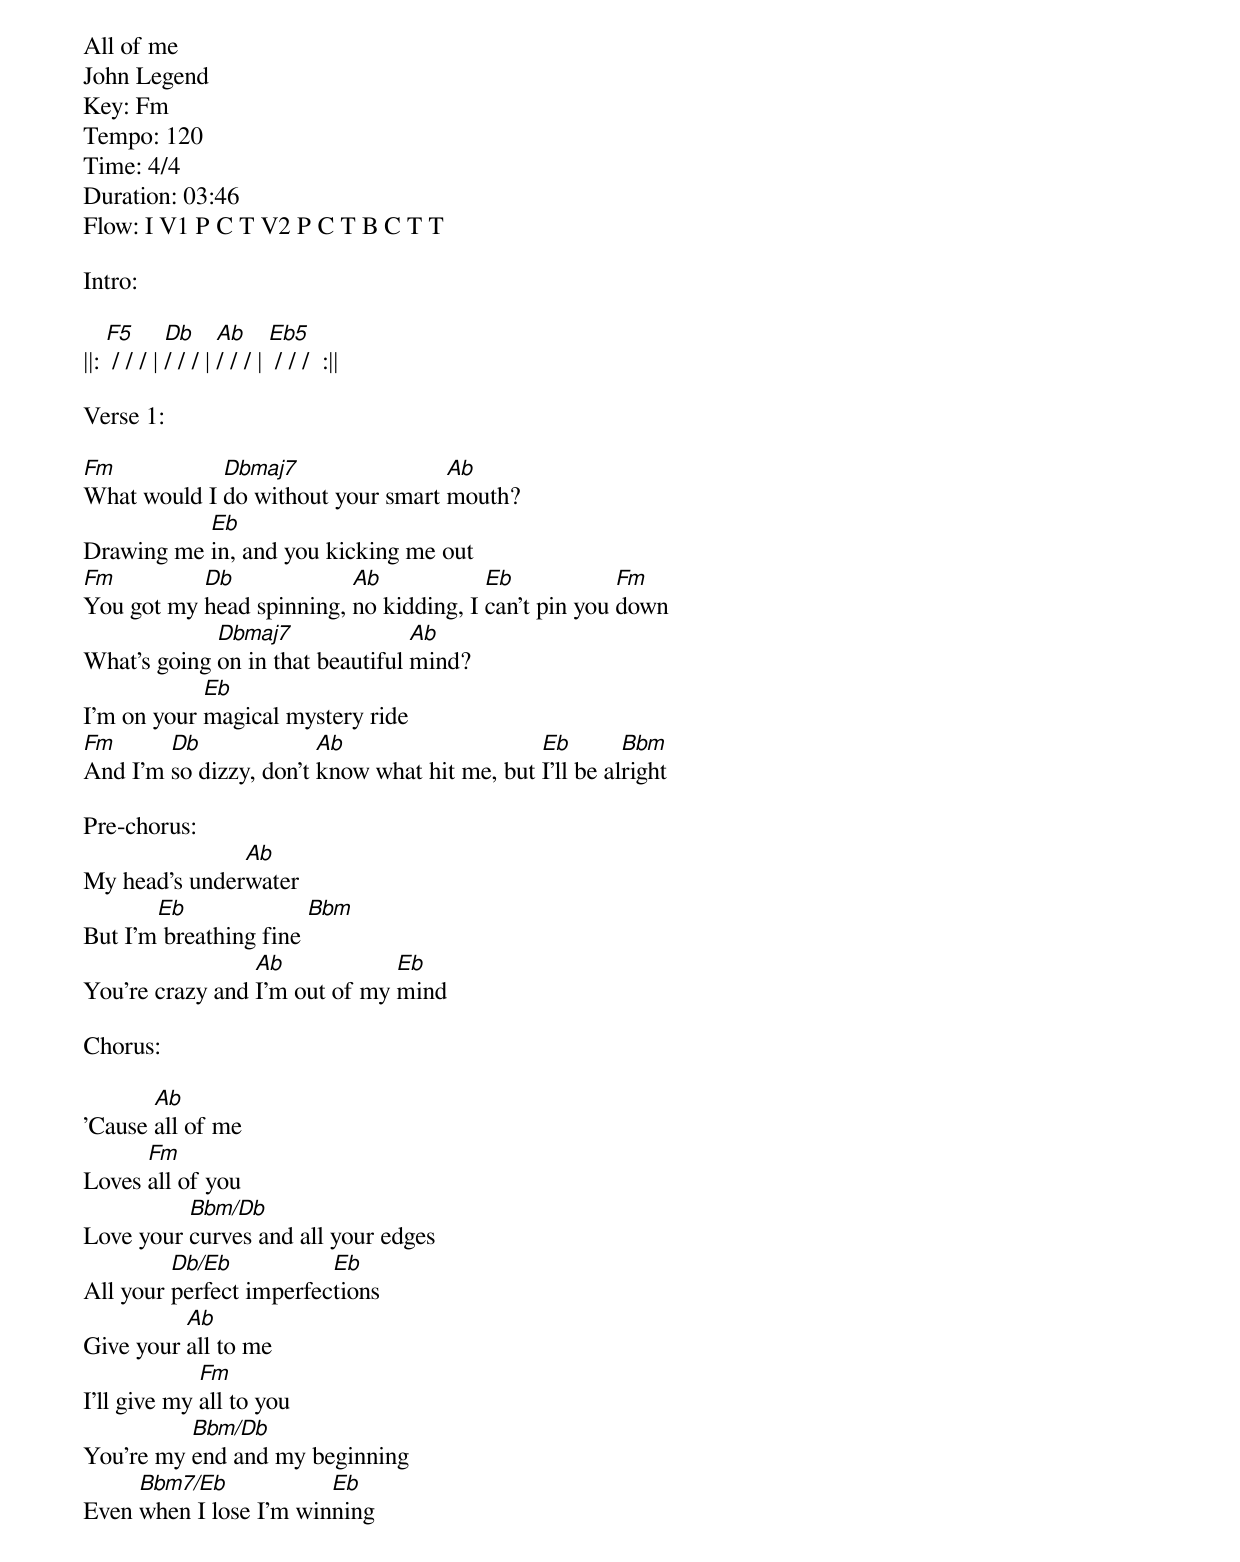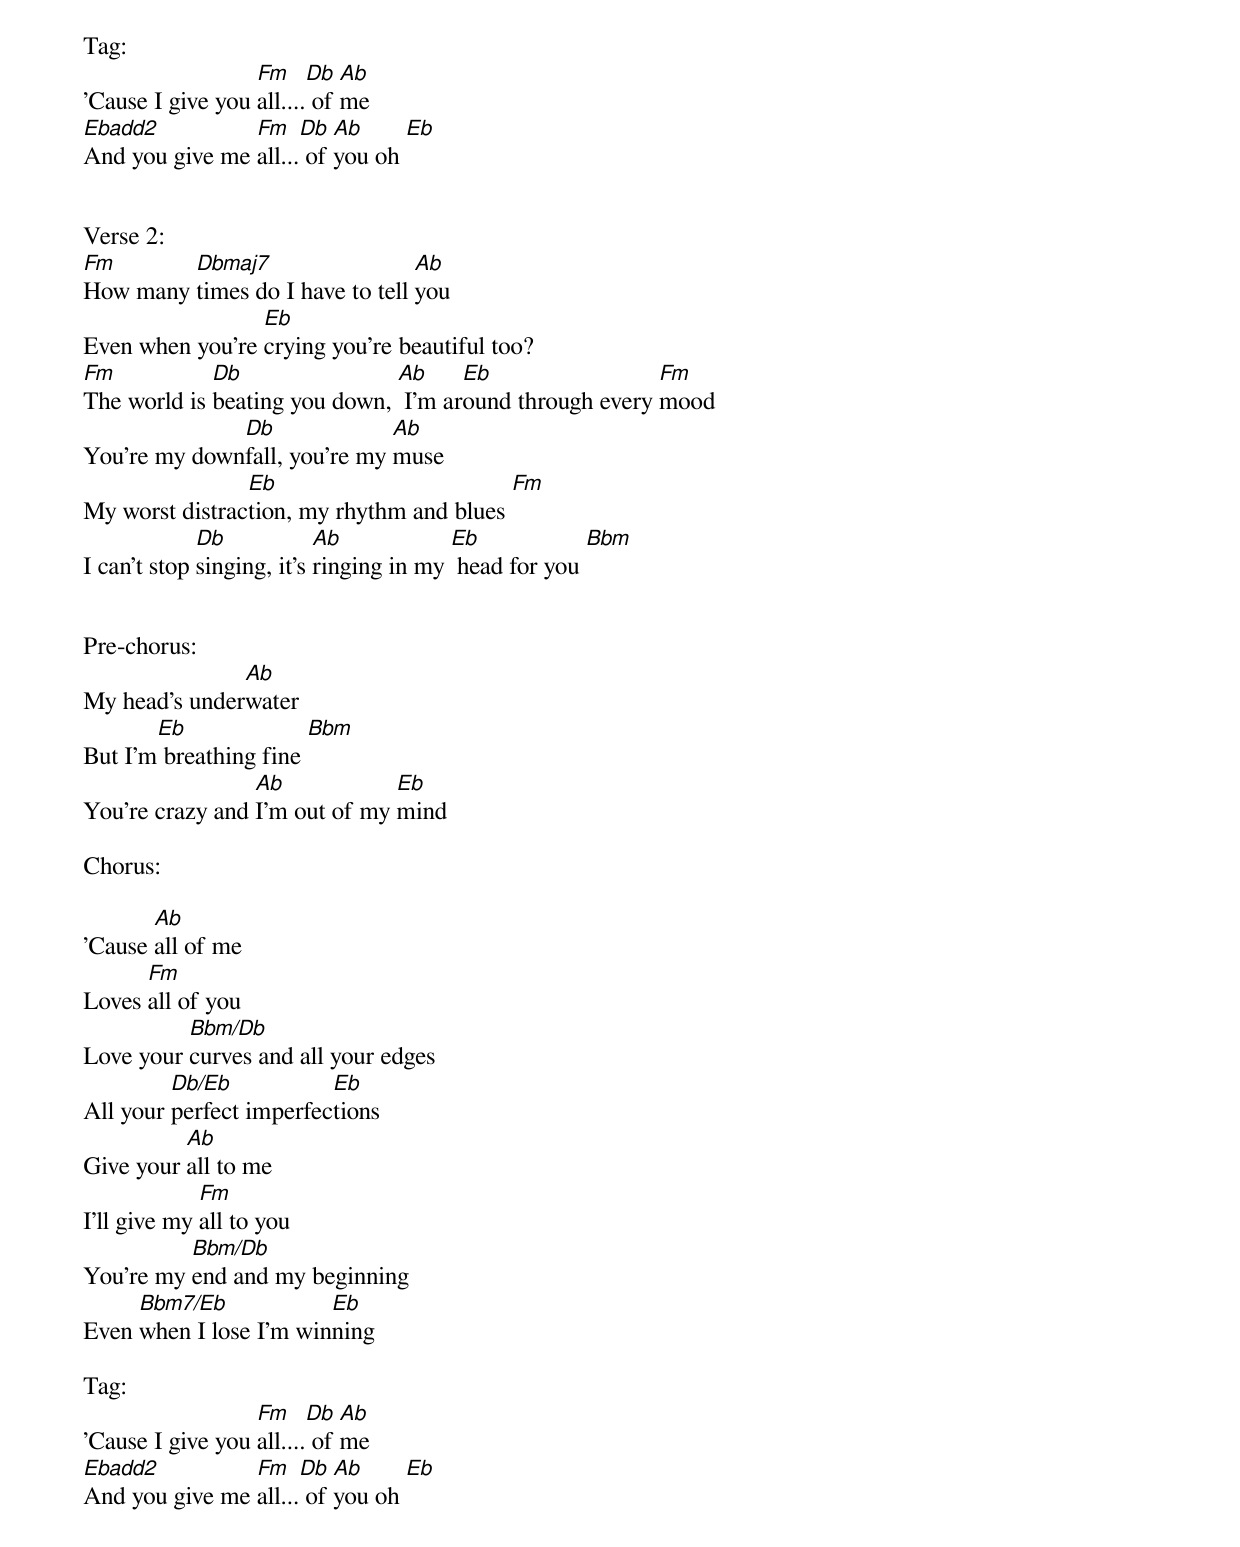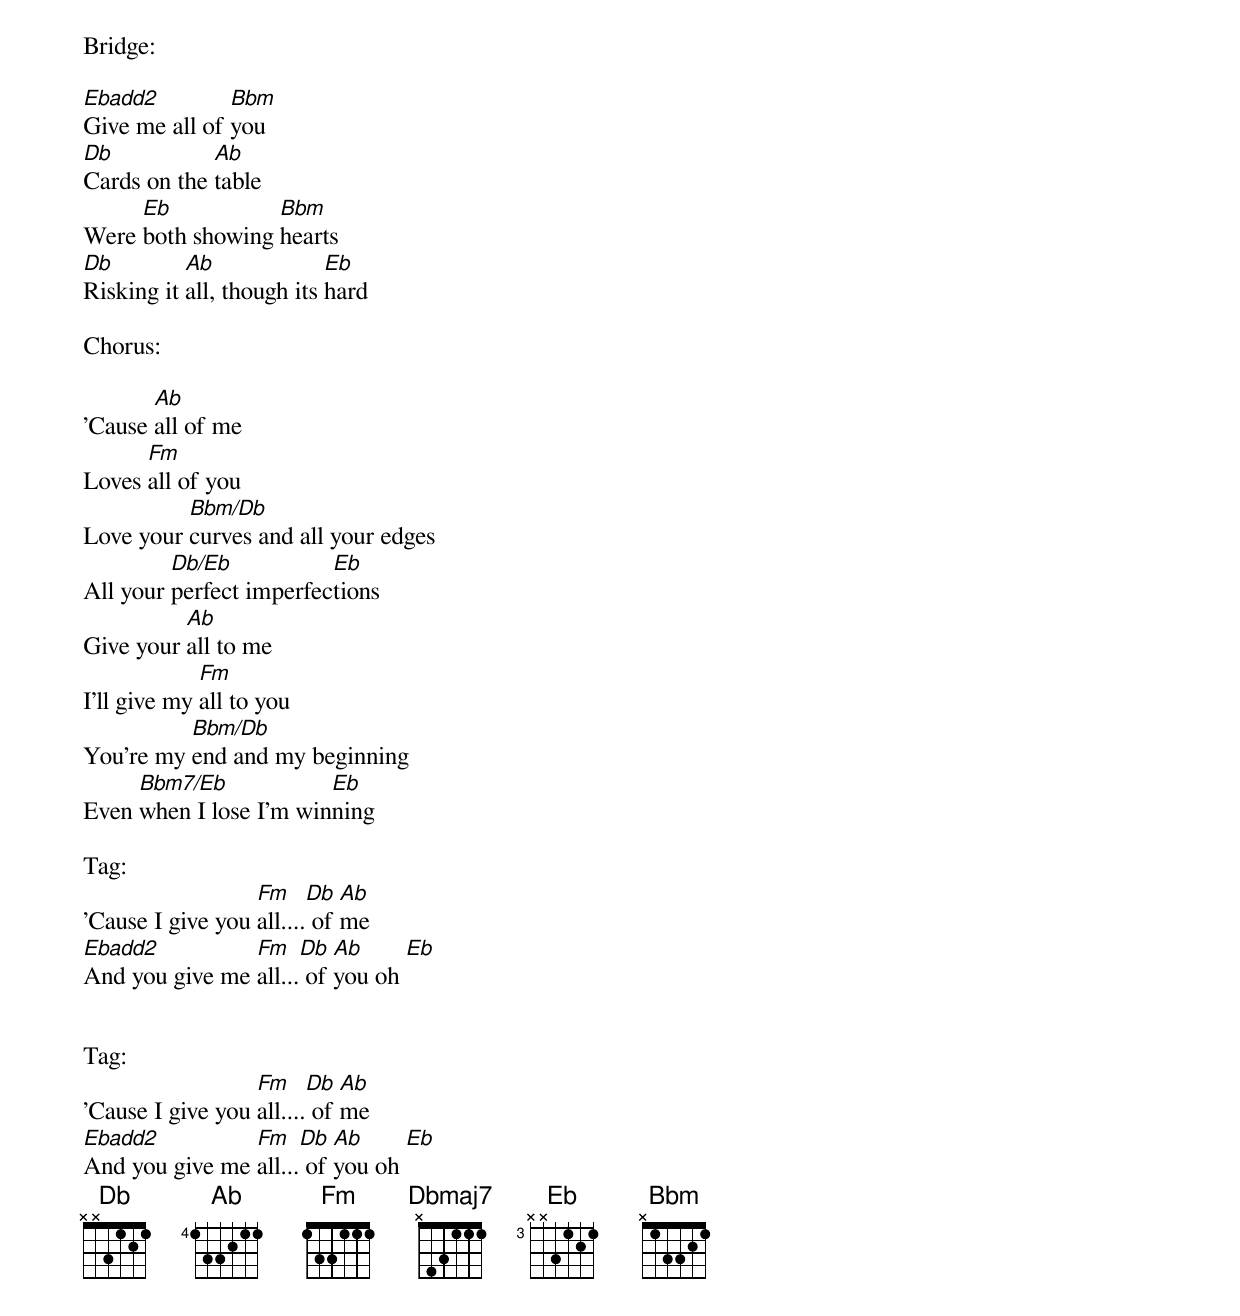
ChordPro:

All of me
John Legend
Key: Fm
Tempo: 120
Time: 4/4
Duration: 03:46
Flow: I V1 P C T V2 P C T B C T T

Intro:

||: [F5] / / / | [Db]/ / / | [Ab]/ / / | [Eb5] / / /  :||

Verse 1:

[Fm]What would I [Dbmaj7]do without your smart [Ab]mouth?
Drawing me [Eb]in, and you kicking me out
[Fm]You got my [Db]head spinning, [Ab]no kidding, I [Eb]can't pin you [Fm]down
What's going [Dbmaj7]on in that beautiful [Ab]mind?
I'm on your [Eb]magical mystery ride
[Fm]And I'm [Db]so dizzy, don't [Ab]know what hit me, but [Eb]I'll be al[Bbm]right

Pre-chorus:
My head's under[Ab]water
But I'm[Eb] breathing fine [Bbm]
You're crazy and [Ab]I'm out of my [Eb]mind

Chorus:

'Cause [Ab]all of me
Loves [Fm]all of you
Love your [Bbm/Db]curves and all your edges
All your [Db/Eb]perfect imperfec[Eb]tions
Give your [Ab]all to me
I'll give my [Fm]all to you
You're my [Bbm/Db]end and my beginning
Even [Bbm7/Eb]when I lose I'm win[Eb]ning

Tag:
'Cause I give you [Fm]all....[Db] of [Ab]me
[Ebadd2]And you give me [Fm]all...[Db] of [Ab]you oh [Eb]


Verse 2:
[Fm]How many [Dbmaj7]times do I have to tell [Ab]you
Even when you're [Eb]crying you're beautiful too?
[Fm]The world is [Db]beating you down, [Ab] I'm ar[Eb]ound through every [Fm]mood
You're my down[Db]fall, you're my [Ab]muse
My worst distrac[Eb]tion, my rhythm and blues [Fm]
I can't stop [Db]singing, it's [Ab]ringing in my [Eb] head for you [Bbm]


Pre-chorus:
My head's under[Ab]water
But I'm[Eb] breathing fine [Bbm]
You're crazy and [Ab]I'm out of my [Eb]mind

Chorus:

'Cause [Ab]all of me
Loves [Fm]all of you
Love your [Bbm/Db]curves and all your edges
All your [Db/Eb]perfect imperfec[Eb]tions
Give your [Ab]all to me
I'll give my [Fm]all to you
You're my [Bbm/Db]end and my beginning
Even [Bbm7/Eb]when I lose I'm win[Eb]ning

Tag:
'Cause I give you [Fm]all....[Db] of [Ab]me
[Ebadd2]And you give me [Fm]all...[Db] of [Ab]you oh [Eb]


Bridge:

[Ebadd2]Give me all of [Bbm]you
[Db]Cards on the [Ab]table
Were [Eb]both showing [Bbm]hearts
[Db]Risking it [Ab]all, though its [Eb]hard

Chorus:

'Cause [Ab]all of me
Loves [Fm]all of you
Love your [Bbm/Db]curves and all your edges
All your [Db/Eb]perfect imperfec[Eb]tions
Give your [Ab]all to me
I'll give my [Fm]all to you
You're my [Bbm/Db]end and my beginning
Even [Bbm7/Eb]when I lose I'm win[Eb]ning

Tag:
'Cause I give you [Fm]all....[Db] of [Ab]me
[Ebadd2]And you give me [Fm]all...[Db] of [Ab]you oh [Eb]


Tag:
'Cause I give you [Fm]all....[Db] of [Ab]me
[Ebadd2]And you give me [Fm]all...[Db] of [Ab]you oh [Eb]
